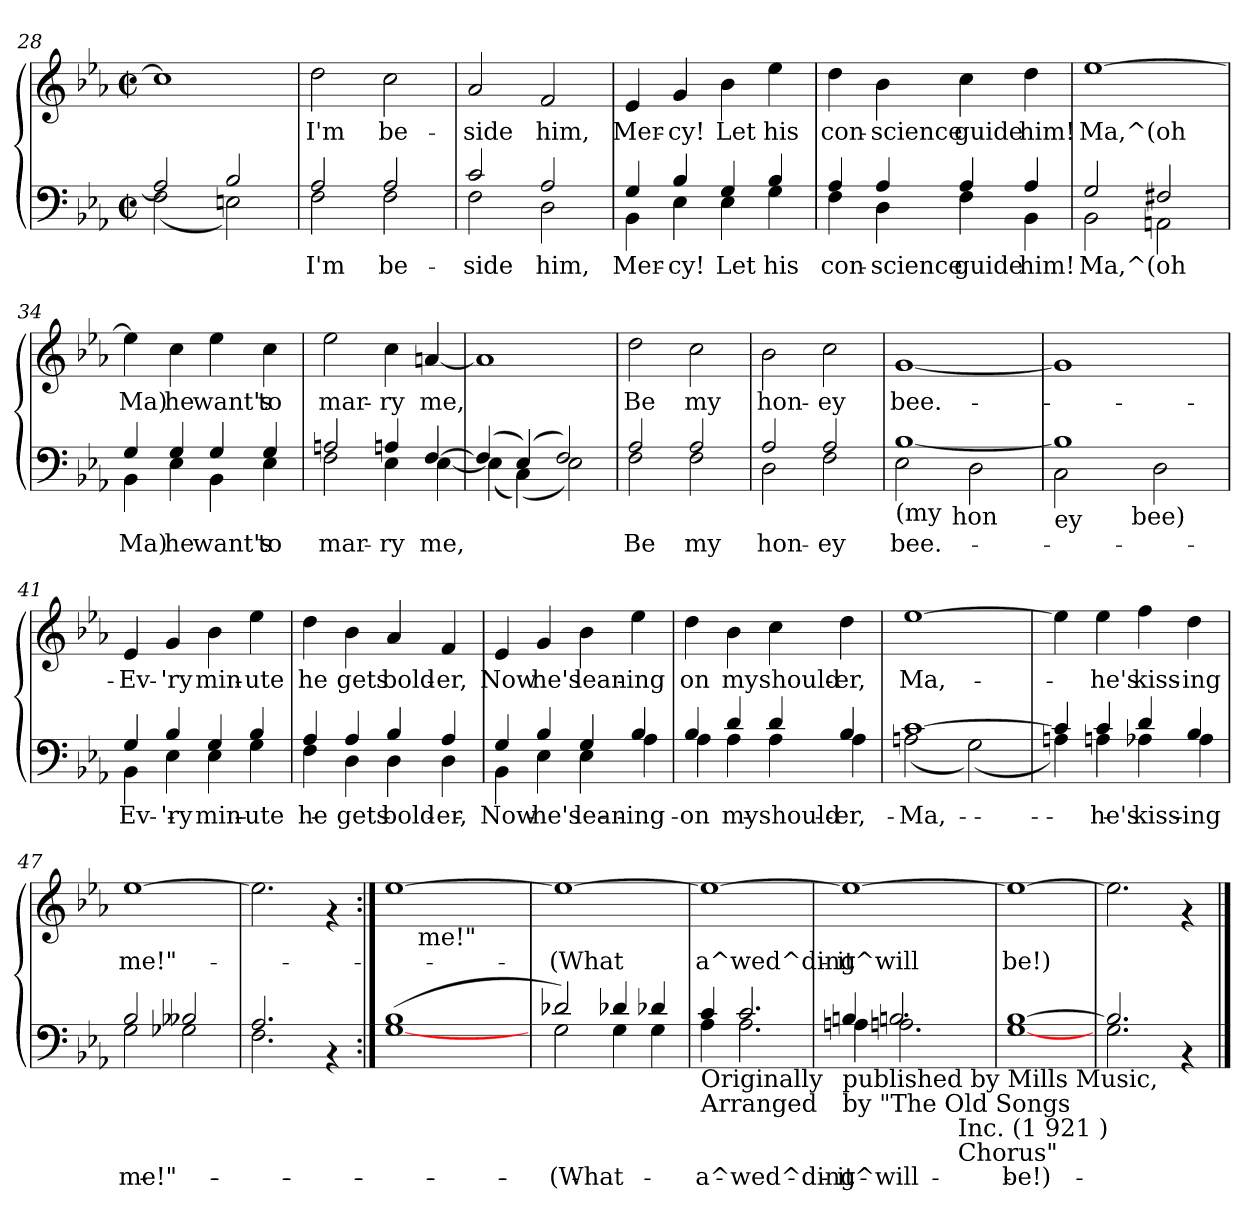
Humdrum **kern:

**kern	**text	**kern	**text
*part2	*part2	*part1	*part1
*staff2	*staff2	*staff1	*staff1
!!LO:LB:g=z
*clefF4	*	*clefG2	*
*k[b-e-a-]	*	*k[b-e-a-]	*
*E-:	*	*E-:	*
*M2/2	*	*M2/2	*
*met(c|)	*	*met(c|)	*
=28	=28	=28	=28
*^	*	*	*
2A-/]	(<2F\	.	1cc]	.
2B-/	2En\)	.	.	.
=29	=29	=29	=29	=29
!	!	!LO:LY:a	!	!LO:LY:b
2A-/	2F\	-I'm	2dd\	-I'm
!	!	!LO:LY:a	!	!LO:LY:b
2A-/	2F\	be-	2cc\	be-
=30	=30	=30	=30	=30
!	!	!LO:LY:a	!	!LO:LY:b
2c/	2F\	-side	2a-/	-side
!	!	!LO:LY:a	!	!LO:LY:b
2A-/	2D\	him,	2f/	him,
=31	=31	=31	=31	=31
!	!	!LO:LY:a	!	!LO:LY:b
4G/	4BB-\	Mer-	4e-/	Mer-
!	!	!LO:LY:a	!	!LO:LY:b
4B-/	4E-\	-cy!	4g/	-cy!
!	!	!LO:LY:a	!	!LO:LY:b
4G/	4E-\	Let	4b-\	Let
!	!	!LO:LY:a	!	!LO:LY:b
4B-/	4G\	his	4ee-\	his
=32	=32	=32	=32	=32
!	!	!LO:LY:a	!	!LO:LY:b
4A-/	4F\	con-	4dd\	con-
!	!	!LO:LY:a	!	!LO:LY:b
4A-/	4D\	-science	4b-\	-science
!	!	!LO:LY:a	!	!LO:LY:b
4A-/	4F\	guide	4cc\	guide
!	!	!LO:LY:a	!	!LO:LY:b
4A-/	4BB-\	him!	4dd\	him!
=33	=33	=33	=33	=33
!	!	!LO:LY:a	!	!LO:LY:b
2G/	2BB-\	Ma,^(oh	[>1ee-	Ma,^(oh
2F#X/	2AAn\	.	.	.
=34	=34	=34	=34	=34
!	!	!LO:LY:a	!	!LO:LY:b
4G/	4BB-\	Ma)	4ee-\]	Ma)
!	!	!LO:LY:a	!	!LO:LY:b
4G/	4E-\	he	4cc\	he
!	!	!LO:LY:a	!	!LO:LY:b
4G/	4BB-\	want's	4ee-\	want's
!	!	!LO:LY:a	!	!LO:LY:b
4G/	4E-\	to	4cc\	to
!!LO:LB:g=z
=35	=35	=35	=35	=35
!	!	!LO:LY:a	!	!LO:LY:b
2An/	2F\	mar-	2ee-\	mar-
!	!	!LO:LY:a	!	!LO:LY:b
4An/	4E-\	-ry	4cc\	-ry
!	!	!LO:LY:a	!	!LO:LY:b
[>4F/	[<4E-\	me,	[<4an/	me,
=36	=36	=36	=36	=36
(>4F/]	(<4E-\]	.	1a]	.
(>4E-/)	(<4C\)	.	.	.
2F/)	2E-\)	.	.	.
=37	=37	=37	=37	=37
!	!	!LO:LY:a	!	!LO:LY:b
2A-/	2F\	Be	2dd\	Be
!	!	!LO:LY:a	!	!LO:LY:b
2A-/	2F\	my	2cc\	my
=38	=38	=38	=38	=38
!	!	!LO:LY:a	!	!LO:LY:b
2A-/	2D\	hon-	2b-\	hon-
!	!	!LO:LY:a	!	!LO:LY:b
2A-/	2F\	-ey	2cc\	-ey
=39	=39	=39	=39	=39
*	*^	*	*	*
!LO:TX:b:t=(my	!	!	!	!	!
!	!	!	!LO:LY:a	!	!LO:LY:b
4..ryy	[>1B-	2E-\	bee.-	[<1g	bee.-
!LO:TX:b:t=hon	!	!	!	!	!
2ryy	.	.	.	.	.
.	.	2D\	.	.	.
16ryy	.	.	.	.	.
=40	=40	=40	=40	=40	=40
!LO:TX:b:t=ey	!	!	!	!	!
4ryy	1B-]	2C\	.	1g]	.
8ryy	.	.	.	.	.
32ryy	.	.	.	.	.
!LO:TX:b:t=bee)	!	!	!	!	!
2ryy	.	.	.	.	.
.	.	2D\	.	.	.
16.ryy	.	.	.	.	.
*	*v	*v	*	*	*
=41	=41	=41	=41	=41
!	!	!LO:LY:a	!	!LO:LY:b
4G/	4BB-\	-Ev-	4e-/	-Ev-
!	!	!LO:LY:a	!	!LO:LY:b
4B-/	4E-\	-'ry	4g/	-'ry
!	!	!LO:LY:a	!	!LO:LY:b
4G/	4E-\	min-	4b-\	min-
!	!	!LO:LY:a	!	!LO:LY:b
4B-/	4G\	-ute	4ee-\	-ute
!!LO:LB:g=z
=42	=42	=42	=42	=42
!	!	!LO:LY:a	!	!LO:LY:b
4A-/	4F\	he	4dd\	he
!	!	!LO:LY:a	!	!LO:LY:b
4A-/	4D\	gets	4b-\	gets
!	!	!LO:LY:a	!	!LO:LY:b
4B-/	4D\	bold-	4a-/	bold-
!	!	!LO:LY:a	!	!LO:LY:b
4A-/	4D\	-er,	4f/	-er,
=43	=43	=43	=43	=43
!	!	!LO:LY:a	!	!LO:LY:b
4G/	4BB-\	Now	4e-/	Now
!	!	!LO:LY:a	!	!LO:LY:b
4B-/	4E-\	he's	4g/	he's
!	!	!LO:LY:a	!	!LO:LY:b
4G/	4E-\	lean-	4b-\	lean-
!	!	!LO:LY:a	!	!LO:LY:b
4B-/	4A-\	-ing	4ee-\	-ing
=44	=44	=44	=44	=44
!	!	!LO:LY:a	!	!LO:LY:b
4B-/	4A-\	on	4dd\	on
!	!	!LO:LY:a	!	!LO:LY:b
4d/	4A-\	my	4b-\	my
!	!	!LO:LY:a	!	!LO:LY:b
4d/	4A-\	should-	4cc\	should-
!	!	!LO:LY:a	!	!LO:LY:b
4B-/	4A-\	-er,	4dd\	-er,
=45	=45	=45	=45	=45
!	!	!LO:LY:a	!	!LO:LY:b
[>1c	(<2An\	Ma,-	[>1ee-	Ma,-
.	(<2G\)	.	.	.
=46	=46	=46	=46	=46
4c/]	4An\)	.	4ee-\]	.
!	!	!LO:LY:a	!	!LO:LY:b
4c/	4An\	-he's	4ee-\	-he's
!	!	!LO:LY:a	!	!LO:LY:b
4d/	4A-X\	kiss-	4ff\	kiss-
!	!	!LO:LY:a	!	!LO:LY:b
4B-/	4A-\	-ing	4dd\	-ing
=47	=47	=47	=47	=47
!	!	!LO:LY:a	!	!LO:LY:b
2B-/	2G\	me!"-	[>1ee-	me!"-
2B--X/	2G-X\	.	.	.
=48	=48	=48	=48	=48
2.A-/	2.F\	.	2.ee-\]	.
4rAA	4ryy	.	4rf	.
*v	*v	*	*	*
!!LO:PB:g=z
=49:|!	=49:|!	=49:|!	=49:|!
*	*	*^	*
(>[<1G 1B-	.	[>1ee-	8.ryy	.
!	!	!	!LO:TX:b:t=me!"	!
.	.	.	2ryy	.
.	.	.	4ryy	.
.	.	.	16ryy	.
=50	=50	=50	=50	=50
*^	*	*	*	*
!	!	!LO:LY:a	!	!	!LO:LY:b
*	*	*	*v	*v	*
2d-X/)	2G\	-(What	1ee-_	-(What
4d-X/	4G\	.	.	.
4d-X/	4G\	.	.	.
=51	=51	=51	=51	=51
!LO:TX:b:t=Originally	!	!	!	!
!LO:TX:b:t=Arranged	!	!	!	!
!	!	!LO:LY:a	!	!LO:LY:b
4c/	4A-\	a^wed^ding-	1ee-_	a^wed^ding-
2.c/	2.A-\	.	.	.
=52	=52	=52	=52	=52
!LO:TX:b:t=published by Mills Music,	!	!	!	!
!LO:TX:b:t=by "The Old Songs	!	!	!	!
!	!	!LO:LY:a	!	!LO:LY:b
4Bn/	4An\	-it^will	1ee-_	-it^will
2.An'<\	2Bn/	.	.	.
!	!LO:TX:b:t=Inc. (1 921 )	!	!	!
!	!LO:TX:b:t=Chorus"	!	!	!
.	4ryy	.	.	.
=53	=53	=53	=53	=53
!	!	!LO:LY:a	!	!LO:LY:b
*v	*v	*	*	*
[<1G [>1B-	be!)	1ee-_	be!)
=54	=54	=54	=54
*^	*	*	*
2.B-/]	2.G\	.	2.ee-\]	.
4rAA	4ryy	.	4rf	.
*v	*v	*	*	*
==	==	==	==
*-	*-	*-	*-
